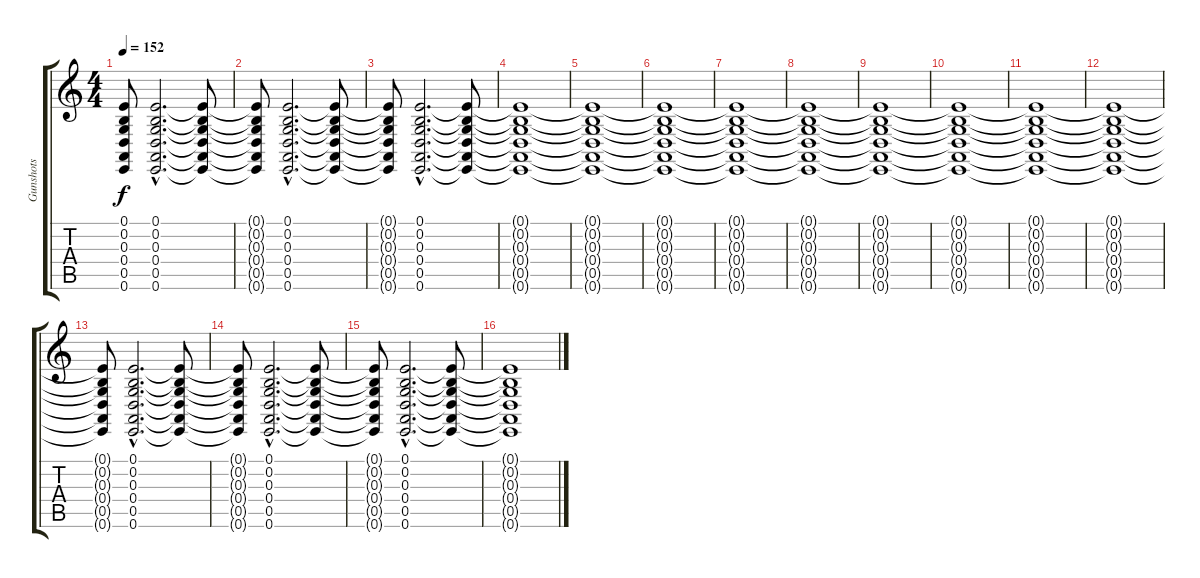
\track ("Gunshots" "Gunshots") {instrument gunshot}
\staff {score tabs}
\tuning (E4 B3 G3 D3 A2 E2) {hide}
\ts (4 4)
\tempo 152
\clef g2
\ks c
(0.1{t} 0.2{t} 0.3{t} 0.4{t} 0.5{t} 0.6{t}).8{dy f} (0.1{hac} 0.2{hac} 0.3{hac} 0.4{hac} 0.5{hac} 0.6{hac}).2{d} (0.1{t} 0.2{t} 0.3{t} 0.4{t} 0.5{t} 0.6{t}).8 |
(0.1{t} 0.2{t} 0.3{t} 0.4{t} 0.5{t} 0.6{t}).8 (0.1{hac} 0.2{hac} 0.3{hac} 0.4{hac} 0.5{hac} 0.6{hac}).2{d} (0.1{t} 0.2{t} 0.3{t} 0.4{t} 0.5{t} 0.6{t}).8 |
(0.1{t} 0.2{t} 0.3{t} 0.4{t} 0.5{t} 0.6{t}).8 (0.1{hac} 0.2{hac} 0.3{hac} 0.4{hac} 0.5{hac} 0.6{hac}).2{d} (0.1{t} 0.2{t} 0.3{t} 0.4{t} 0.5{t} 0.6{t}).8 |
(0.1{t} 0.2{t} 0.3{t} 0.4{t} 0.5{t} 0.6{t}).1 |
(0.1{t} 0.2{t} 0.3{t} 0.4{t} 0.5{t} 0.6{t}).1 |
(0.1{t} 0.2{t} 0.3{t} 0.4{t} 0.5{t} 0.6{t}).1 |
(0.1{t} 0.2{t} 0.3{t} 0.4{t} 0.5{t} 0.6{t}).1 |
(0.1{t} 0.2{t} 0.3{t} 0.4{t} 0.5{t} 0.6{t}).1 |
(0.1{t} 0.2{t} 0.3{t} 0.4{t} 0.5{t} 0.6{t}).1 |
(0.1{t} 0.2{t} 0.3{t} 0.4{t} 0.5{t} 0.6{t}).1 |
(0.1{t} 0.2{t} 0.3{t} 0.4{t} 0.5{t} 0.6{t}).1 |
(0.1{t} 0.2{t} 0.3{t} 0.4{t} 0.5{t} 0.6{t}).1 |
(0.1{t} 0.2{t} 0.3{t} 0.4{t} 0.5{t} 0.6{t}).8 (0.1{hac} 0.2{hac} 0.3{hac} 0.4{hac} 0.5{hac} 0.6{hac}).2{d} (0.1{t} 0.2{t} 0.3{t} 0.4{t} 0.5{t} 0.6{t}).8 |
(0.1{t} 0.2{t} 0.3{t} 0.4{t} 0.5{t} 0.6{t}).8 (0.1{hac} 0.2{hac} 0.3{hac} 0.4{hac} 0.5{hac} 0.6{hac}).2{d} (0.1{t} 0.2{t} 0.3{t} 0.4{t} 0.5{t} 0.6{t}).8 |
(0.1{t} 0.2{t} 0.3{t} 0.4{t} 0.5{t} 0.6{t}).8 (0.1{hac} 0.2{hac} 0.3{hac} 0.4{hac} 0.5{hac} 0.6{hac}).2{d} (0.1{t} 0.2{t} 0.3{t} 0.4{t} 0.5{t} 0.6{t}).8 |
(0.1{t} 0.2{t} 0.3{t} 0.4{t} 0.5{t} 0.6{t}).1
